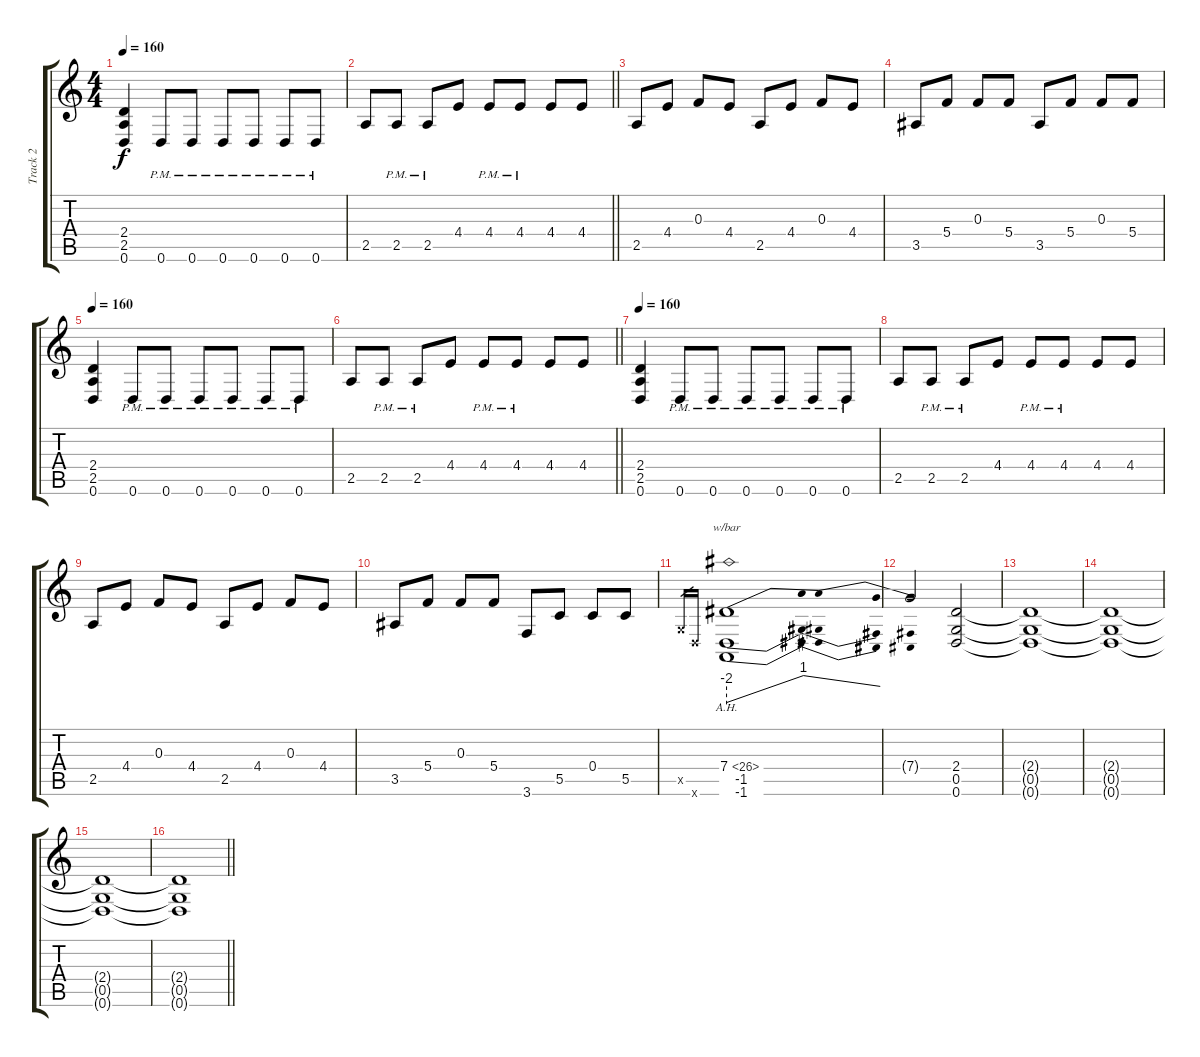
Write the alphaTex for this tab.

\track ("Track 2" "Track 2") {instrument overdrivenguitar}
\staff {score tabs}
\tuning (D4 A3 F3 C3 G2 D2) {hide}
\ts (4 4)
\tempo 160
\clef g2
\ks c
(2.4 2.5 0.6).4{dy f} 0.6{pm}.8 0.6{pm}.8 0.6{pm}.8 0.6{pm}.8 0.6{pm}.8 0.6{pm}.8 |
\barLineRight lightlight
2.5.8 2.5{pm}.8 2.5{pm}.8 4.4.8 4.4{pm}.8 4.4{pm}.8 4.4.8 4.4.8 |
2.5.8 4.4.8 0.3.8 4.4.8 2.5.8 4.4.8 0.3.8 4.4.8 |
3.5.8 5.4.8 0.3.8 5.4.8 3.5.8 5.4.8 0.3.8 5.4.8 |
\tempo 160
(2.4 2.5 0.6).4 0.6{pm}.8 0.6{pm}.8 0.6{pm}.8 0.6{pm}.8 0.6{pm}.8 0.6{pm}.8 |
\barLineRight lightlight
2.5.8 2.5{pm}.8 2.5{pm}.8 4.4.8 4.4{pm}.8 4.4{pm}.8 4.4.8 4.4.8 |
\tempo 160
(2.4 2.5 0.6).4 0.6{pm}.8 0.6{pm}.8 0.6{pm}.8 0.6{pm}.8 0.6{pm}.8 0.6{pm}.8 |
2.5.8 2.5{pm}.8 2.5{pm}.8 4.4.8 4.4{pm}.8 4.4{pm}.8 4.4.8 4.4.8 |
2.5.8 4.4.8 0.3.8 4.4.8 2.5.8 4.4.8 0.3.8 4.4.8 |
3.5.8 5.4.8 0.3.8 5.4.8 3.6.8 5.5.8 0.4.8 5.5.8 |
0.5{x}.16{gr} 0.6{x}.16{gr} (7.4{ah 19} -1.5 -1.6).1{tbe (dip default 0 -8 5 4 45 4 60 0)} |
7.4{t}.2 (2.4 0.5 0.6).2 |
(2.4{t} 0.5{t} 0.6{t}).1 |
(2.4{t} 0.5{t} 0.6{t}).1 |
(2.4{t} 0.5{t} 0.6{t}).1{volume 0} |
\barLineRight lightlight
(2.4{t} 0.5{t} 0.6{t}).1
